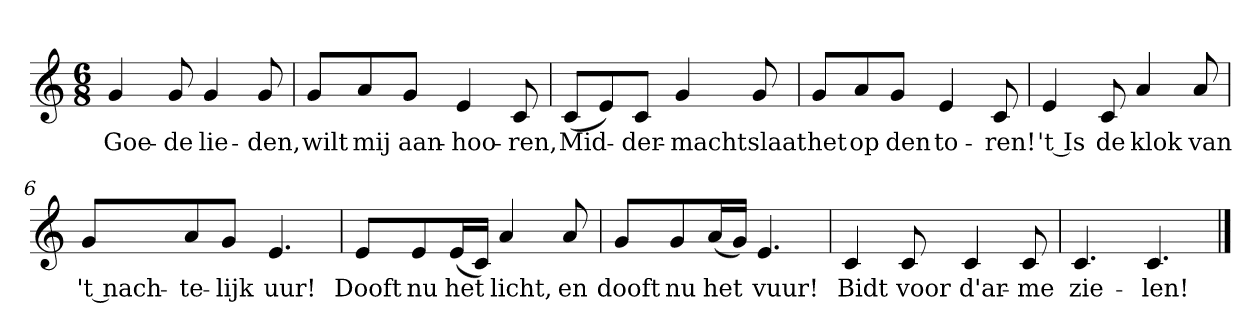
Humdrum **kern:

**kern	**text
*part1	*part1
*staff1	*staff1
*clefG2	*
*k[]	*
*C:	*
*M6/8	*
*MM120	*
=1	=1
4g	Goe-
8g	-de
4g	lie-
8g	-den,
=2	=2
8g/L	wilt
8a/	mij
8g/J	aan-
4e	-hoo-
8c	-ren,
=3	=3
(8c/L	Mid-
8e/)	.
8c/J	-der-
4g	-macht
8g	slaat
=4	=4
8g/L	het
8a/	op
8g/J	den
4e	to-
8c	-ren!
=5	=5
4e	't Is
8c	de
4a	klok
8a	van
=6	=6
8g/L	't nach-
8a/	-te-
8g/J	-lijk
4.e	uur!
=7	=7
8e/L	Dooft
8e/	nu
(16e/L	het
16c/JJ)	.
4a	licht,
8a	en
=8	=8
8g/L	dooft
8g/	nu
(16a/L	het
16g/JJ)	.
4.e	vuur!
=9	=9
4c	Bidt
8c	voor
4c	d'ar-
8c	-me
=10	=10
4.c	zie-
4.c	-len!
==	==
*-	*-
